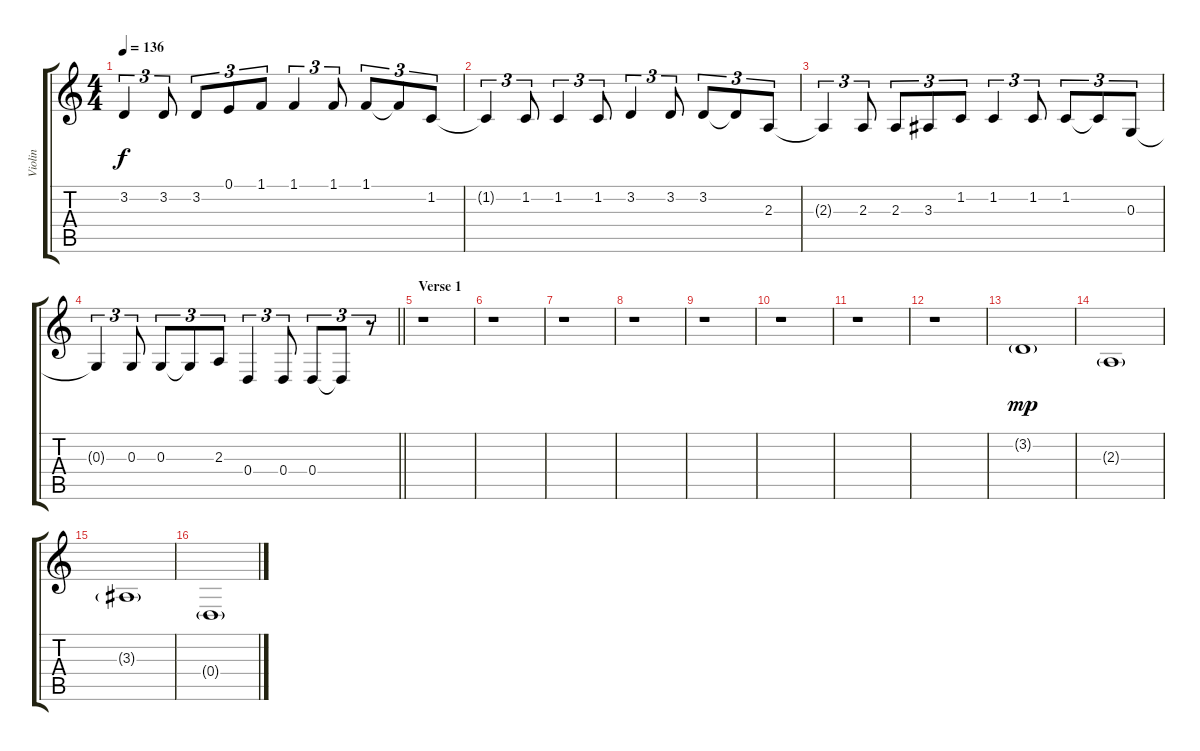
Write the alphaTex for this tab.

\track ("Violin" "Violin") {instrument violin}
\staff {score tabs}
\tuning (E4 B3 G3 D3 A2 E2) {hide}
\ts (4 4)
\tempo 136
\clef g2
\ks c
3.2.4{tu (3 2) dy f} 3.2.8{tu (3 2)} 3.2.8{tu (3 2)} 0.1.8{tu (3 2)} 1.1.8{tu (3 2)} 1.1.4{tu (3 2)} 1.1.8{tu (3 2)} 1.1.8{tu (3 2)} 1.1{t}.8{tu (3 2)} 1.2.8{tu (3 2)} |
1.2{t}.4{tu (3 2)} 1.2.8{tu (3 2)} 1.2.4{tu (3 2)} 1.2.8{tu (3 2)} 3.2.4{tu (3 2)} 3.2.8{tu (3 2)} 3.2.8{tu (3 2)} 3.2{t}.8{tu (3 2)} 2.3.8{tu (3 2)} |
2.3{t}.4{tu (3 2)} 2.3.8{tu (3 2)} 2.3.8{tu (3 2)} 3.3.8{tu (3 2)} 1.2.8{tu (3 2)} 1.2.4{tu (3 2)} 1.2.8{tu (3 2)} 1.2.8{tu (3 2)} 1.2{t}.8{tu (3 2)} 0.3.8{tu (3 2)} |
\barLineRight lightlight
0.3{t}.4{tu (3 2)} 0.3.8{tu (3 2)} 0.3.8{tu (3 2)} 0.3{t}.8{tu (3 2)} 2.3.8{tu (3 2)} 0.4.4{tu (3 2)} 0.4.8{tu (3 2)} 0.4.8{tu (3 2)} 0.4{t}.8{tu (3 2)} r.8{tu (3 2)} |
\section ("" "Verse 1")
r.1 |
r.1 |
r.1 |
r.1 |
r.1 |
r.1 |
r.1 |
r.1 |
3.2{g}.1{dy mp} |
2.3{g}.1 |
3.3{g}.1 |
0.4{g}.1
